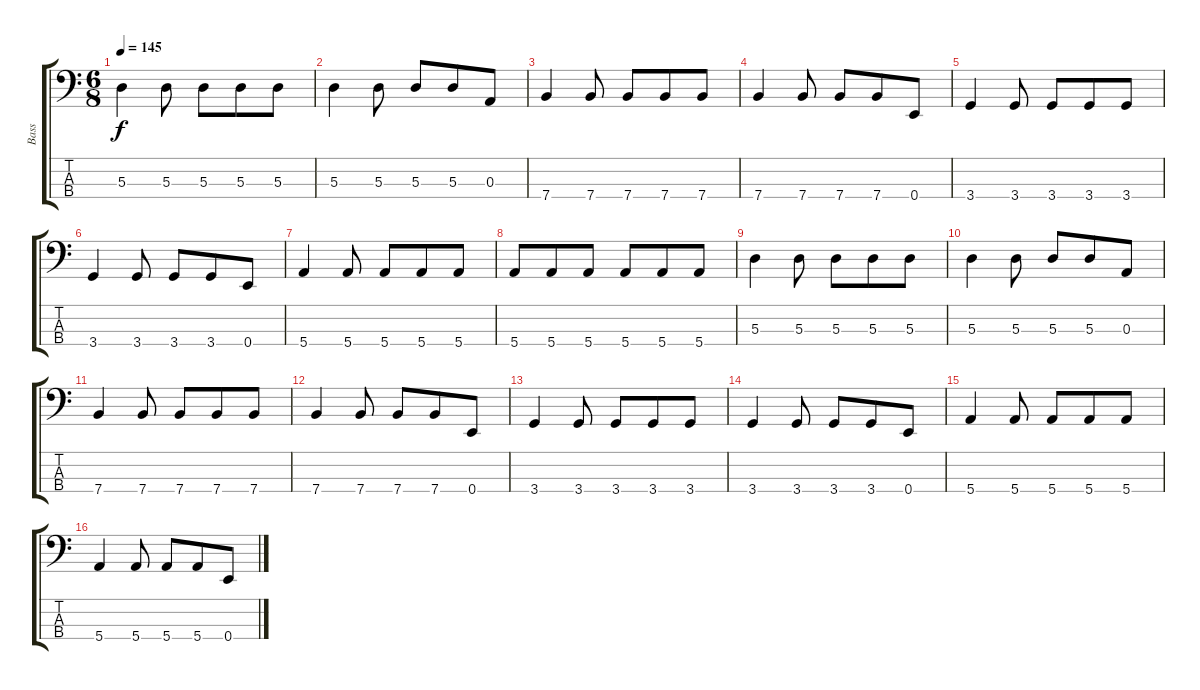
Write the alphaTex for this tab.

\track ("Bass " "Bass ") {instrument overdrivenguitar}
\staff {score tabs}
\tuning (G2 D2 A1 E1) {hide}
\ts (6 8)
\tempo 145
\clef f4
\ks c
5.3.4{dy f instrument overdrivenguitar} 5.3.8 5.3.8 5.3.8 5.3.8 |
5.3.4 5.3.8 5.3.8 5.3.8 0.3.8 |
7.4.4 7.4.8 7.4.8 7.4.8 7.4.8 |
7.4.4 7.4.8 7.4.8 7.4.8 0.4.8 |
3.4.4 3.4.8 3.4.8 3.4.8 3.4.8 |
3.4.4 3.4.8 3.4.8 3.4.8 0.4.8 |
5.4.4 5.4.8 5.4.8 5.4.8 5.4.8 |
5.4.8 5.4.8 5.4.8 5.4.8 5.4.8 5.4.8 |
5.3.4 5.3.8 5.3.8 5.3.8 5.3.8 |
5.3.4 5.3.8 5.3.8 5.3.8 0.3.8 |
7.4.4 7.4.8 7.4.8 7.4.8 7.4.8 |
7.4.4 7.4.8 7.4.8 7.4.8 0.4.8 |
3.4.4 3.4.8 3.4.8 3.4.8 3.4.8 |
3.4.4 3.4.8 3.4.8 3.4.8 0.4.8 |
5.4.4 5.4.8 5.4.8 5.4.8 5.4.8 |
5.4.4 5.4.8 5.4.8 5.4.8 0.4.8
